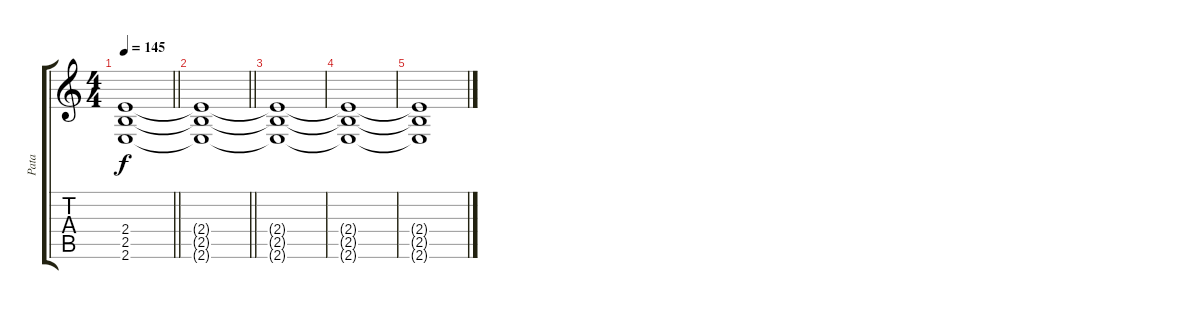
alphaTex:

\track ("Pata" "Pata") {instrument overdrivenguitar}
\staff {score tabs}
\tuning (E4 B3 G3 D3 A2 D2) {hide}
\ts (4 4)
\tempo 145
\clef g2
\barLineRight lightlight
\ks c
(2.4 2.5 2.6).1{dy f} |
\barLineRight lightlight
(2.4{t} 2.5{t} 2.6{t}).1 |
(2.4{t} 2.5{t} 2.6{t}).1 |
(2.4{t} 2.5{t} 2.6{t}).1 |
(2.4{t} 2.5{t} 2.6{t}).1
